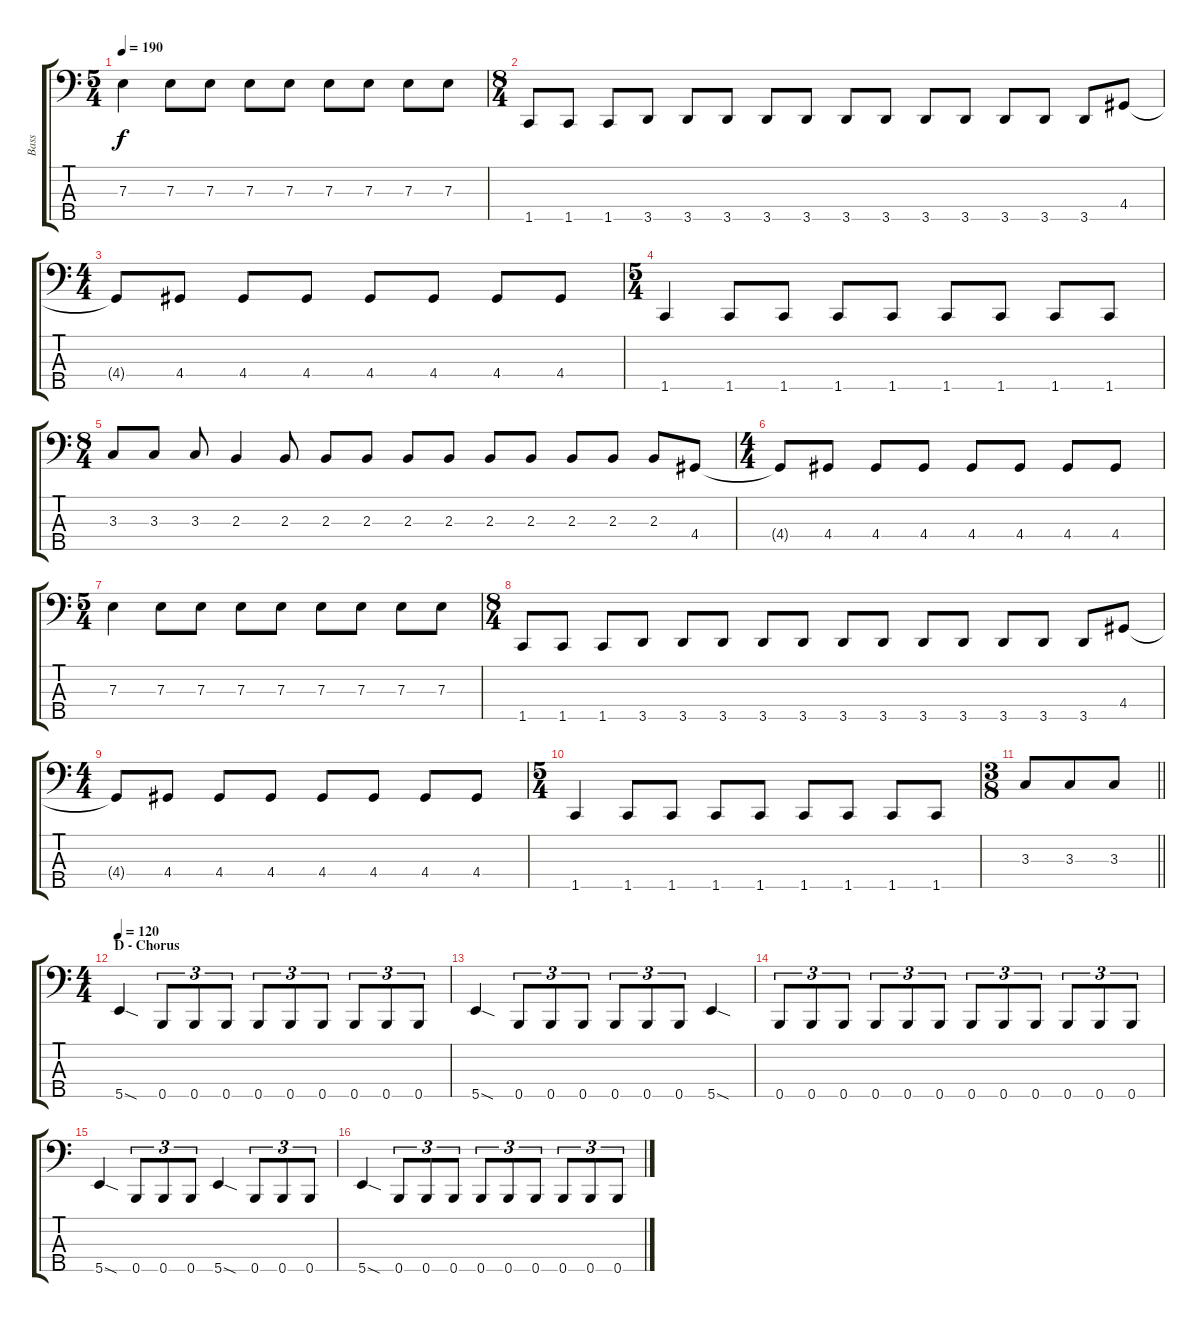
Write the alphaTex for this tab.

\track ("Bass" "Bass") {instrument electricbasspick}
\staff {score tabs}
\tuning (G2 D2 A1 E1 B0) {hide}
\ts (5 4)
\tempo 190
\clef f4
\ks c
7.3.4{dy f} 7.3.8 7.3.8 7.3.8 7.3.8 7.3.8 7.3.8 7.3.8 7.3.8 |
\ts (8 4)
1.5.8 1.5.8 1.5.8 3.5.8 3.5.8 3.5.8 3.5.8 3.5.8 3.5.8 3.5.8 3.5.8 3.5.8 3.5.8 3.5.8 3.5.8 4.4.8 |
\ts (4 4)
4.4{t}.8 4.4.8 4.4.8 4.4.8 4.4.8 4.4.8 4.4.8 4.4.8 |
\ts (5 4)
1.5.4 1.5.8 1.5.8 1.5.8 1.5.8 1.5.8 1.5.8 1.5.8 1.5.8 |
\ts (8 4)
3.3.8 3.3.8 3.3.8 2.3.4 2.3.8 2.3.8 2.3.8 2.3.8 2.3.8 2.3.8 2.3.8 2.3.8 2.3.8 2.3.8 4.4.8 |
\ts (4 4)
4.4{t}.8 4.4.8 4.4.8 4.4.8 4.4.8 4.4.8 4.4.8 4.4.8 |
\ts (5 4)
7.3.4 7.3.8 7.3.8 7.3.8 7.3.8 7.3.8 7.3.8 7.3.8 7.3.8 |
\ts (8 4)
1.5.8 1.5.8 1.5.8 3.5.8 3.5.8 3.5.8 3.5.8 3.5.8 3.5.8 3.5.8 3.5.8 3.5.8 3.5.8 3.5.8 3.5.8 4.4.8 |
\ts (4 4)
4.4{t}.8 4.4.8 4.4.8 4.4.8 4.4.8 4.4.8 4.4.8 4.4.8 |
\ts (5 4)
1.5.4 1.5.8 1.5.8 1.5.8 1.5.8 1.5.8 1.5.8 1.5.8 1.5.8 |
\ts (3 8)
\barLineRight lightlight
3.3.8 3.3.8 3.3.8 |
\ts (4 4)
\section ("" "D - Chorus")
\tempo 120
5.5{sod}.4 0.5.8{tu (3 2)} 0.5.8{tu (3 2)} 0.5.8{tu (3 2)} 0.5.8{tu (3 2)} 0.5.8{tu (3 2)} 0.5.8{tu (3 2)} 0.5.8{tu (3 2)} 0.5.8{tu (3 2)} 0.5.8{tu (3 2)} |
5.5{sod}.4 0.5.8{tu (3 2)} 0.5.8{tu (3 2)} 0.5.8{tu (3 2)} 0.5.8{tu (3 2)} 0.5.8{tu (3 2)} 0.5.8{tu (3 2)} 5.5{sod}.4 |
0.5.8{tu (3 2)} 0.5.8{tu (3 2)} 0.5.8{tu (3 2)} 0.5.8{tu (3 2)} 0.5.8{tu (3 2)} 0.5.8{tu (3 2)} 0.5.8{tu (3 2)} 0.5.8{tu (3 2)} 0.5.8{tu (3 2)} 0.5.8{tu (3 2)} 0.5.8{tu (3 2)} 0.5.8{tu (3 2)} |
5.5{sod}.4 0.5.8{tu (3 2)} 0.5.8{tu (3 2)} 0.5.8{tu (3 2)} 5.5{sod}.4 0.5.8{tu (3 2)} 0.5.8{tu (3 2)} 0.5.8{tu (3 2)} |
5.5{sod}.4 0.5.8{tu (3 2)} 0.5.8{tu (3 2)} 0.5.8{tu (3 2)} 0.5.8{tu (3 2)} 0.5.8{tu (3 2)} 0.5.8{tu (3 2)} 0.5.8{tu (3 2)} 0.5.8{tu (3 2)} 0.5.8{tu (3 2)}
